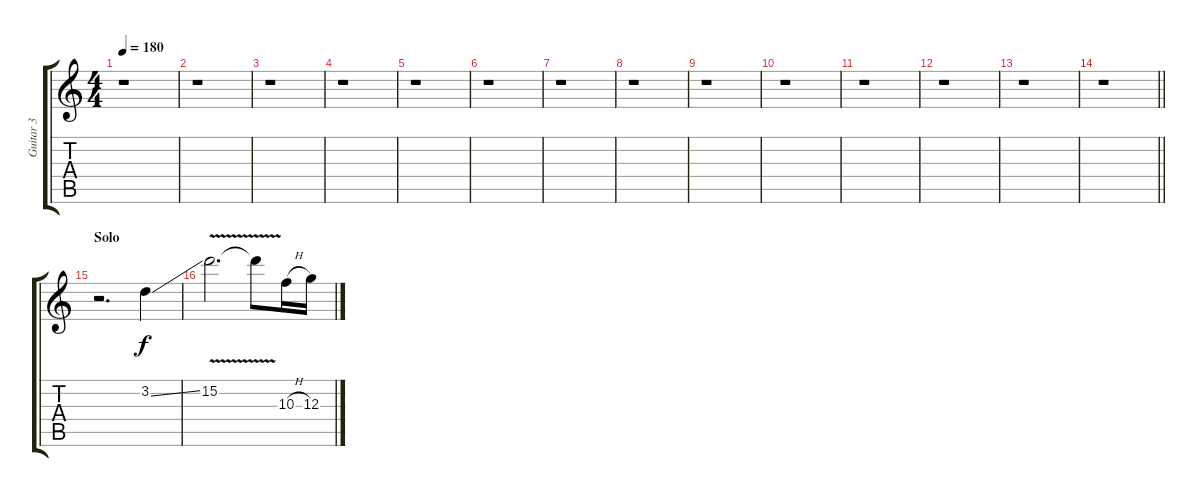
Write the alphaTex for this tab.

\track ("Guitar 3" "Guitar 3") {instrument overdrivenguitar}
\staff {score tabs}
\tuning (E4 B3 G3 D3 A2 E2) {hide}
\ts (4 4)
\tempo 180
\clef g2
\ks c
r.1{dy f} |
r.1 |
r.1 |
r.1 |
r.1 |
r.1 |
r.1 |
r.1 |
r.1 |
r.1 |
r.1 |
r.1 |
r.1 |
\barLineRight lightlight
r.1 |
\section ("" "Solo")
r.2{d} 3.2{ss}.4 |
15.2{v}.2{d} 15.2{t}.8 10.3{h}.16 12.3.16
